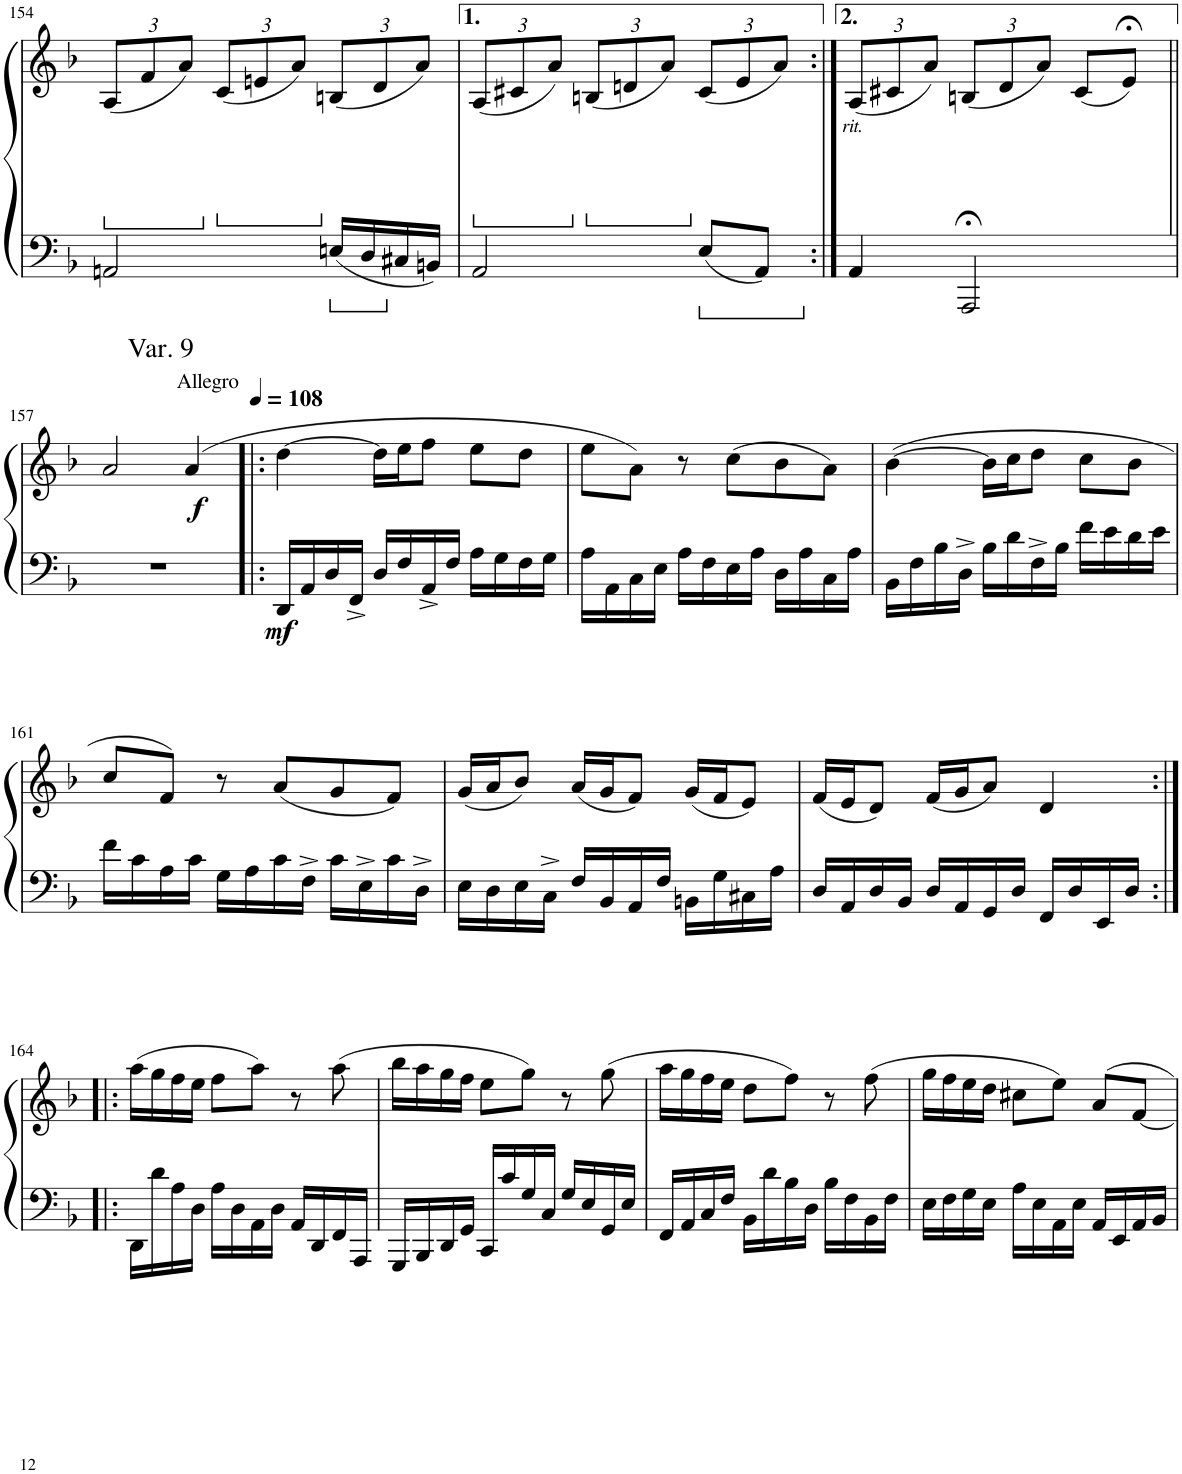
**kern	**kern	**dynam
*part1	*part1	*part1
*staff2	*staff1	*staff1/2
*I"Piano	*	*
*I'Pno.	*	*
!!LO:PB:g=z
*clefF4	*clefG2	*
*k[b-]	*k[b-]	*
*M3/4	*M3/4	*
*	*ped	*
*	*Xbrackettup	*
=154	=154	=154
2AAn/	(12A/L	.
.	12f/	.
.	12a/J)	.
*	*Xped	*
*	*ped	*
.	(12c/L	.
.	12en/	.
.	12a/J)	.
*	*Xped	*
16En/LL	(12Bn/L	.
16D/	.	.
.	12d/	.
16C#X/	.	.
.	12a/J)	.
16BBn/JJ	.	.
=155	=155	=155
*	*ped	*
2AA/	(12A/L	.
.	12c#X/	.
.	12a/J)	.
*	*Xped	*
*	*ped	*
.	(12Bn/L	.
.	12dn/	.
.	12a/J)	.
*	*Xped	*
8E/L	(12c#/L	.
.	12e/	.
8AA/J	.	.
.	12a/J)	.
=156:|!	=156:|!	=156:|!
!	!LO:TX:b:i:t=rit.	!
4AA/	(12A/L	.
.	12c#X/	.
.	12a/J)	.
2AAA;</	(12Bn/L	.
.	12d/	.
.	12a/J)	.
.	(8c#/L	.
.	8e;</J)	.
!!LO:LB:g=z
=157||	=157||	=157||
2.r	2a/	.
*	*MM108	*
!	!LO:TX:a:t=Allegro	!
!	!LO:TX:a:t=Var. 9	!
!	!	!LO:DY:b
.	(4a/	f
=158!|:	=158!|:	=158!|:
!	!	!LO:DY:b=2
16DD/LL	[4dd\	mf
16AA/	.	.
16D/	.	.
16FF^/JJ	.	.
16D/LL	16dd\LL]	.
16F/	16ee\J	.
16AA^/	8ff\J	.
16F/JJ	.	.
16A\LL	8ee\L	.
16G\	.	.
16F\	8dd\J	.
16G\JJ	.	.
=159	=159	=159
16A\LL	8ee\L	.
16AA\	.	.
16C\	8a\J)	.
16E\JJ	.	.
16A\LL	8r	.
16F\	.	.
16E\	(8cc\L	.
16A\JJ	.	.
16D\LL	8b-\	.
16A\	.	.
16C\	8a\J)	.
16A\JJ	.	.
=160	=160	=160
16BB-\LL	([4b-\	.
16F\	.	.
16B-\	.	.
16D^\JJ	.	.
16B-\LL	16b-\LL]	.
16d\	16cc\J	.
16F^\	8dd\J	.
16B-\JJ	.	.
16f\LL	8cc\L	.
16e\	.	.
16d\	8b-\J	.
16e\JJ	.	.
!!LO:LB:g=z
=161	=161	=161
16f\LL	8cc/L	.
16c\	.	.
16A\	8f/J)	.
16c\JJ	.	.
16G\LL	8r	.
16A\	.	.
16c\	(8a/L	.
16F^\JJ	.	.
16c\LL	8g/	.
16E^\	.	.
16c\	8f/J)	.
16D^\JJ	.	.
=162	=162	=162
16E\LL	(16g/LL	.
16D\	16a/J	.
16E\	8b-/J)	.
16C^\JJ	.	.
16F/LL	(16a/LL	.
16BB-/	16g/J	.
16AA/	8f/J)	.
16F/JJ	.	.
16BBn\LL	(16g/LL	.
16G\	16f/J	.
16C#X\	8e/J)	.
16A\JJ	.	.
=163	=163	=163
16D/LL	(16f/LL	.
16AA/	16e/J	.
16D/	8d/J)	.
16BB-/JJ	.	.
16D/LL	(16f/LL	.
16AA/	16g/J	.
16GG/	8a/J)	.
16D/JJ	.	.
16FF/LL	4d/	.
16D/	.	.
16EE/	.	.
16D/JJ	.	.
!!LO:LB:g=z
=164:|!|:	=164:|!|:	=164:|!|:
16DD\LL	(16aa\LL	.
16d\	16gg\	.
16A\	16ff\	.
16D\JJ	16ee\JJ	.
16A\LL	8ff\L	.
16D\	.	.
16AA\	8aa\J)	.
16D\JJ	.	.
16AA/LL	8r	.
16DD/	.	.
16FF/	(8aa\	.
16AAA/JJ	.	.
=165	=165	=165
16GGG/LL	16bb-\LL	.
16BBB-/	16aa\	.
16DD/	16gg\	.
16GG/JJ	16ff\JJ	.
16CC/LL	8ee\L	.
16c/	.	.
16G/	8gg\J)	.
16C/JJ	.	.
16G/LL	8r	.
16E/	.	.
16GG/	(8gg\	.
16E/JJ	.	.
=166	=166	=166
16FF/LL	16aa\LL	.
16AA/	16gg\	.
16C/	16ff\	.
16F/JJ	16ee\JJ	.
16BB-\LL	8dd\L	.
16d\	.	.
16B-\	8ff\J)	.
16D\JJ	.	.
16B-\LL	8r	.
16F\	.	.
16BB-\	(8ff\	.
16F\JJ	.	.
=167	=167	=167
16E\LL	16gg\LL	.
16F\	16ff\	.
16G\	16ee\	.
16E\JJ	16dd\JJ	.
16A\LL	8cc#X\L	.
16E\	.	.
16AA\	8ee\J)	.
16E\JJ	.	.
16AA/LL	8a/L	.
16EE/	.	.
16AA/	[8f/J	.
16BB-/JJ	.	.
=	=	=
*-	*-	*-
